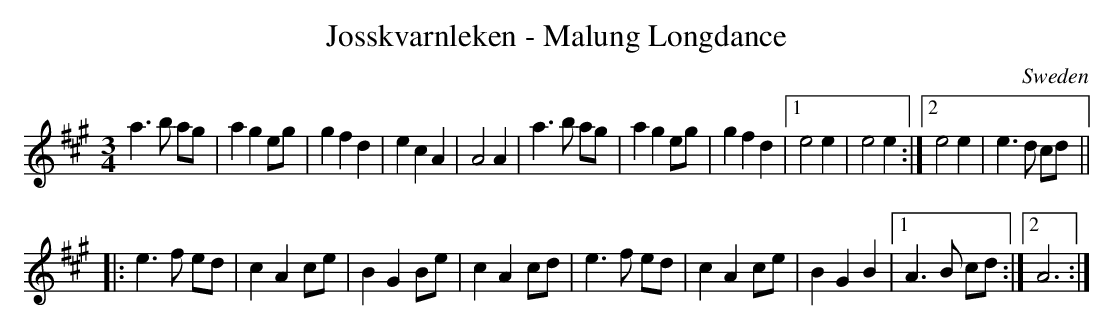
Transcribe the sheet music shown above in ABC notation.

X:1
T:Josskvarnleken - Malung Longdance
O:Sweden
M:3/4
K:A
a3b ag | a2 g2 eg | g2 f2 d2 | e2 c2 A2|A4 A2|\
a3b ag | a2 g2 eg | g2 f2 d2 \
|1 e4 e2| e4 e2 :|2 e4 e2 | e3d cd ||
|: e3f ed|c2A2 ce|B2G2 Be|c2A2 cd| \
e3f ed|c2A2 ce|B2G2 B2|1A3B cd :|2 A6 :|
